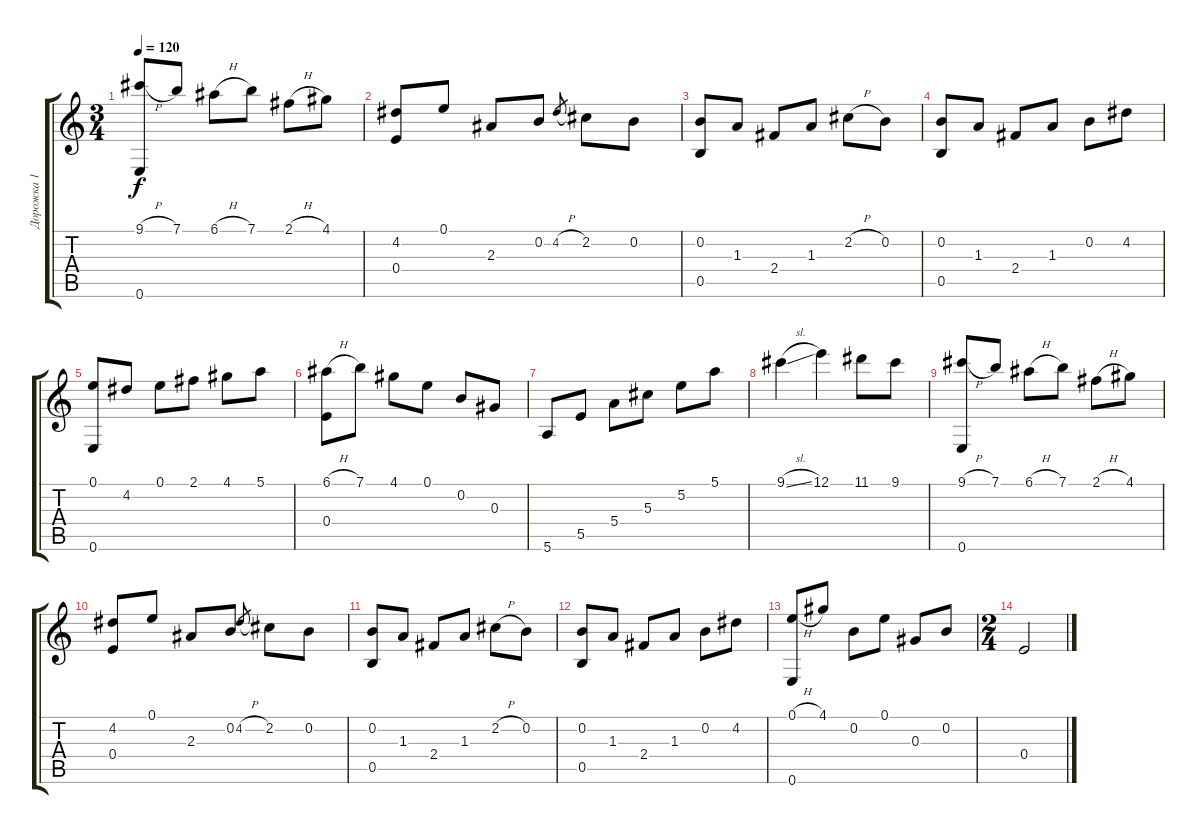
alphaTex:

\track ("Дорожка 1" "Дорожка 1") {instrument acousticguitarnylon}
\staff {score tabs}
\tuning (E4 B3 Ab3 E3 B2 E2) {hide}
\ts (3 4)
\tempo 120
\clef g2
\ks c
(9.1{h} 0.6).8{dy f} 7.1.8 6.1{h}.8 7.1.8 2.1{h}.8 4.1.8 |
(4.2 0.4).8 0.1.8 2.3.8 0.2.8 4.2{h}.8{gr} 2.2.8 0.2.8 |
(0.2 0.5).8 1.3.8 2.4.8 1.3.8 2.2{h}.8 0.2.8 |
(0.2 0.5).8 1.3.8 2.4.8 1.3.8 0.2.8 4.2.8 |
(0.1 0.6).8 4.2.8 0.1.8 2.1.8 4.1.8 5.1.8 |
(6.1{h} 0.4).8 7.1.8 4.1.8 0.1.8 0.2.8 0.3.8 |
5.6.8 5.5.8 5.4.8 5.3.8 5.2.8 5.1.8 |
9.1{sl}.4 12.1.4 11.1.8 9.1.8 |
(9.1{h} 0.6).8 7.1.8 6.1{h}.8 7.1.8 2.1{h}.8 4.1.8 |
(4.2 0.4).8 0.1.8 2.3.8 0.2.8 4.2{h}.8{gr} 2.2.8 0.2.8 |
(0.2 0.5).8 1.3.8 2.4.8 1.3.8 2.2{h}.8 0.2.8 |
(0.2 0.5).8 1.3.8 2.4.8 1.3.8 0.2.8 4.2.8 |
(0.1{h} 0.6).8 4.1.8 0.2.8 0.1.8 0.3.8 0.2.8 |
\ts (2 4)
0.4.2
